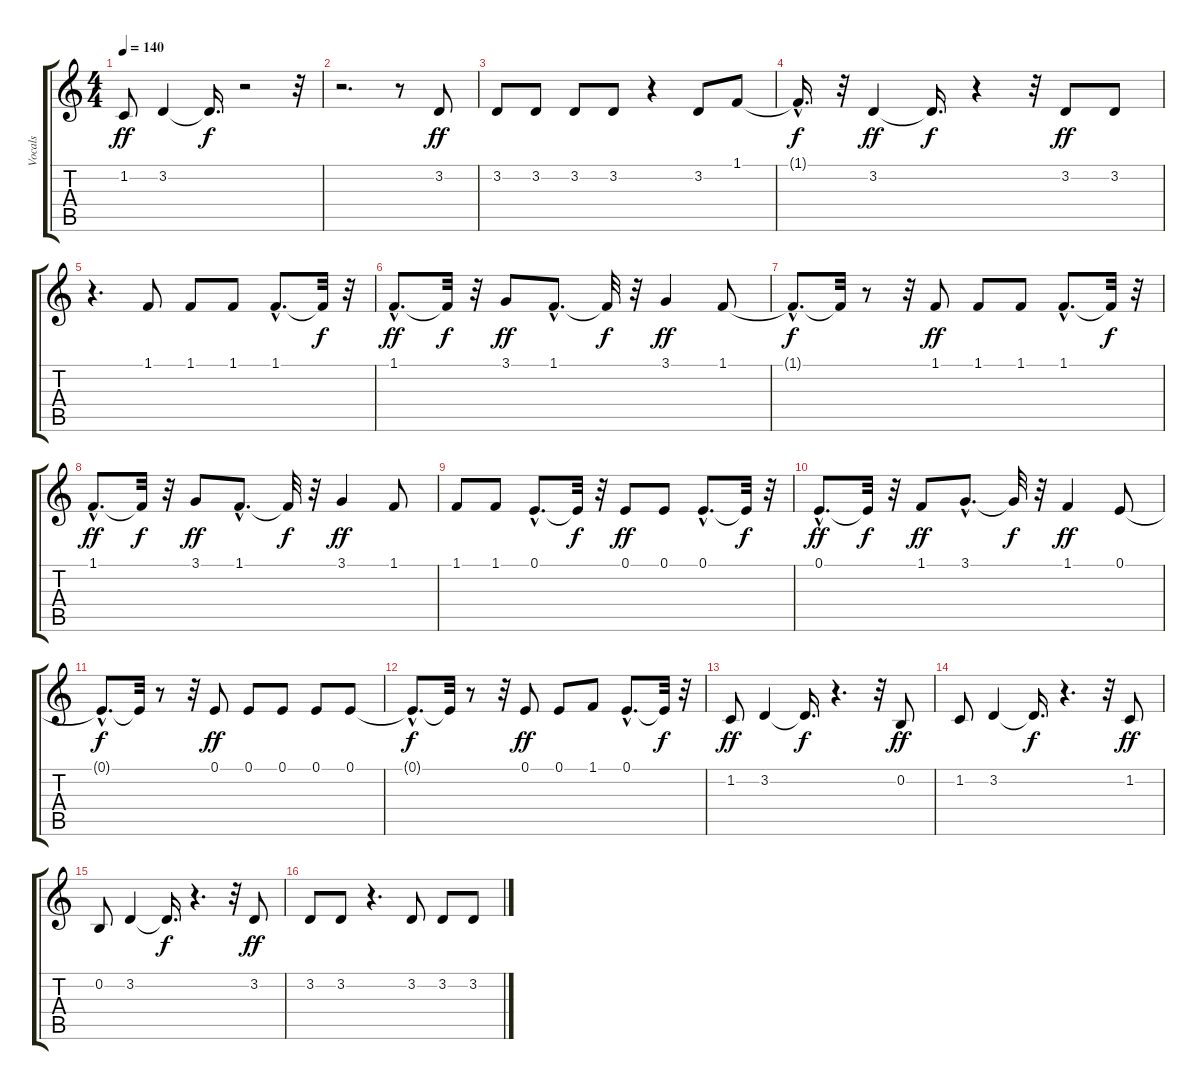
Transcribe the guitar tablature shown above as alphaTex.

\track ("Vocals" "Vocals") {instrument synthvoice}
\staff {score tabs}
\tuning (E4 B3 G3 D3 A2 E2) {hide}
\ts (4 4)
\tempo 140
\clef g2
\ks c
1.2.8{dy ff} 3.2.4 3.2{t}.16{d dy f} r.2 r.32 |
r.2{d} r.8 3.2.8{dy ff} |
3.2.8 3.2.8 3.2.8 3.2.8 r.4 3.2.8 1.1.8 |
1.1{hac t}.16{d dy f} r.32 3.2.4{dy ff} 3.2{t}.16{d dy f} r.4 r.32 3.2.8{dy ff} 3.2.8 |
r.4{d} 1.1.8 1.1.8 1.1.8 1.1{hac}.8{d} 1.1{t}.32{dy f} r.32 |
1.1{hac}.8{d dy ff} 1.1{t}.32{dy f} r.32 3.1.8{dy ff} 1.1{hac}.8{d} 1.1{t}.32{dy f} r.32 3.1.4{dy ff} 1.1.8 |
1.1{hac t}.8{d dy f} 1.1{t}.32 r.8 r.32 1.1.8{dy ff} 1.1.8 1.1.8 1.1{hac}.8{d} 1.1{t}.32{dy f} r.32 |
1.1{hac}.8{d dy ff} 1.1{t}.32{dy f} r.32 3.1.8{dy ff} 1.1{hac}.8{d} 1.1{t}.32{dy f} r.32 3.1.4{dy ff} 1.1.8 |
1.1.8 1.1.8 0.1{hac}.8{d} 0.1{t}.32{dy f} r.32 0.1.8{dy ff} 0.1.8 0.1{hac}.8{d} 0.1{t}.32{dy f} r.32 |
0.1{hac}.8{d dy ff} 0.1{t}.32{dy f} r.32 1.1.8{dy ff} 3.1{hac}.8{d} 3.1{t}.32{dy f} r.32 1.1.4{dy ff} 0.1.8 |
0.1{hac t}.8{d dy f} 0.1{t}.32 r.8 r.32 0.1.8{dy ff} 0.1.8 0.1.8 0.1.8 0.1.8 |
0.1{hac t}.8{d dy f} 0.1{t}.32 r.8 r.32 0.1.8{dy ff} 0.1.8 1.1.8 0.1{hac}.8{d} 0.1{t}.32{dy f} r.32 |
1.2.8{dy ff} 3.2.4 3.2{t}.16{d dy f} r.4{d} r.32 0.2.8{dy ff} |
1.2.8 3.2.4 3.2{t}.16{d dy f} r.4{d} r.32 1.2.8{dy ff} |
0.2.8 3.2.4 3.2{t}.16{d dy f} r.4{d} r.32 3.2.8{dy ff} |
3.2.8 3.2.8 r.4{d} 3.2.8 3.2.8 3.2.8
